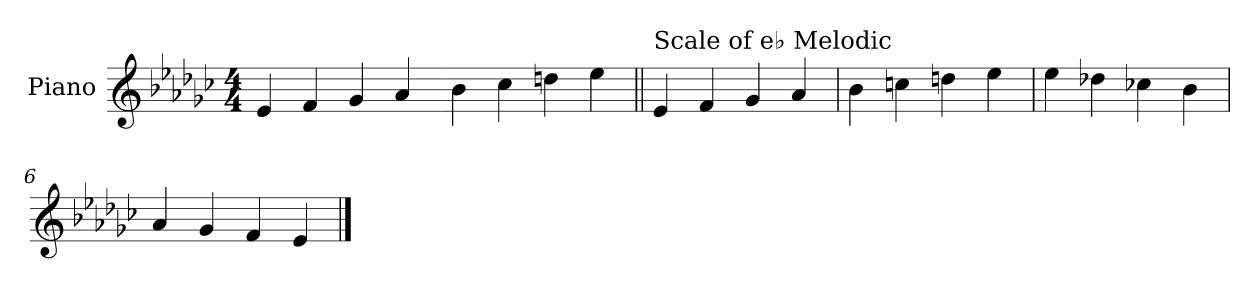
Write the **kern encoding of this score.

**kern
*part1
*staff1
*I"Piano
*I'Pno.
*clefG2
*k[b-e-a-d-g-c-]
*M4/4
*MM80
=1
4e-/
4f/
4g-/
4a-/
=2-
4b-\
4cc-\
4ddn\
4ee-\
!!LO:LB:g=z
=3||
!LO:TX:a:t=Scale of e♭ Melodic
4e-/
4f/
4g-/
4a-/
=4`
4b-\
4ccn\
4ddn\
4ee-\
=5
4ee-\
4dd-X\
4cc-X\
4b-\
=6`
4a-/
4g-/
4f/
4e-/
==
*-
